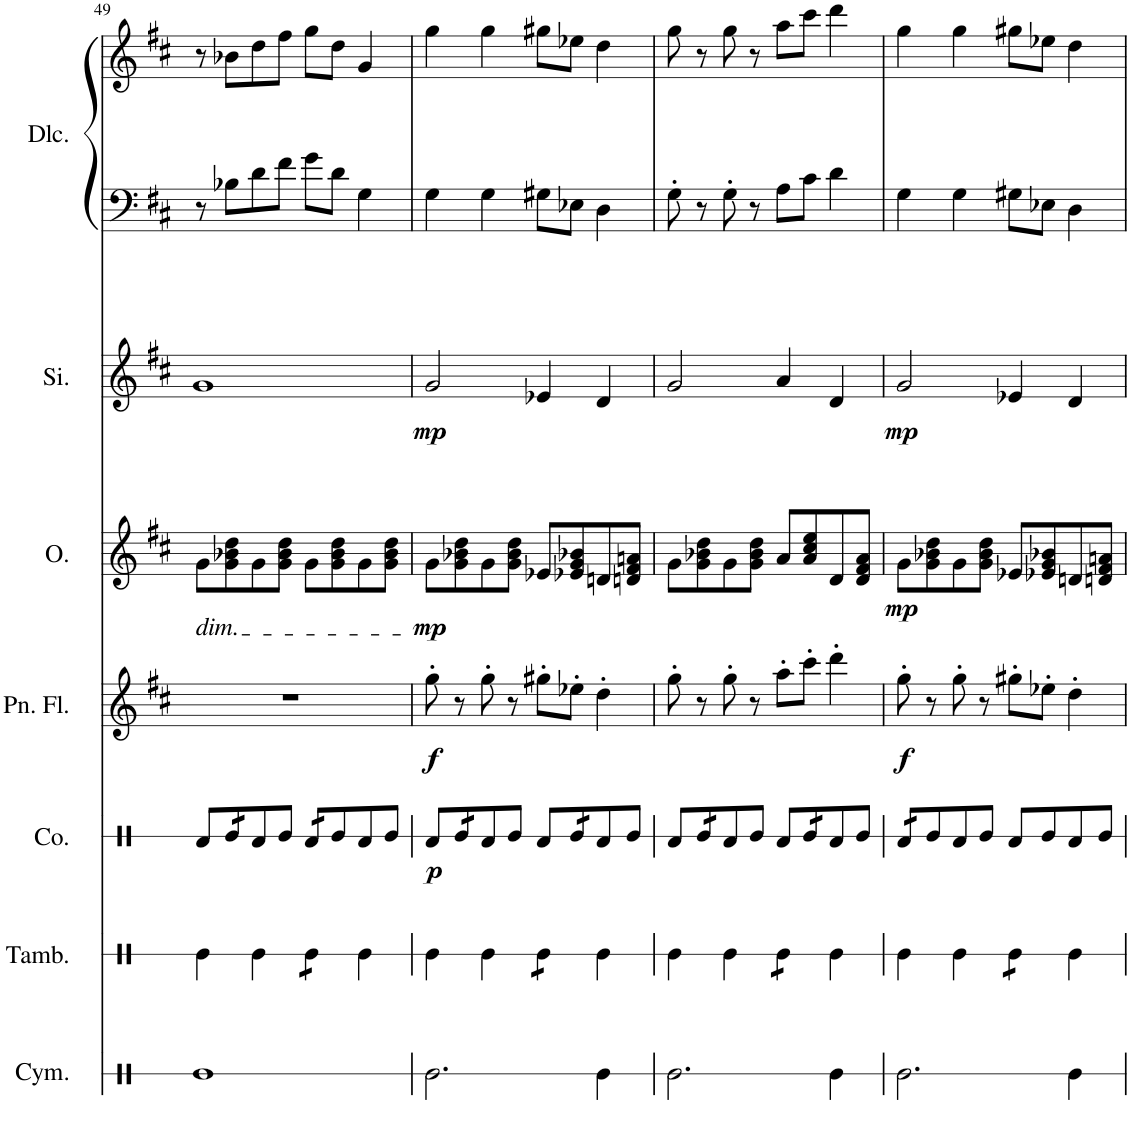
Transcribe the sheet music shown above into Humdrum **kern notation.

**kern	**kern	**kern	**dynam	**kern	**dynam	**kern	**dynam	**kern	**dynam	**kern	**kern
*part7	*part6	*part5	*part5	*part4	*part4	*part3	*part3	*part2	*part2	*part1	*part1
*staff8	*staff7	*staff6	*staff6	*staff5	*staff5	*staff4	*staff4	*staff3	*staff3	*staff2	*staff1
*I"Cymbals	*I"Tambourine	*I"Congas	*	*I"Pan Flute	*	*I"Oud	*	*I"Sitar	*	*I"Dulcimer	*
*I'Cym.	*I'Tamb.	*I'Co.	*	*I'Pn. Fl.	*	*I'O.	*	*I'Si.	*	*I'Dlc.	*
!!LO:PB:g=z
*clefX	*clefX	*clefX	*	*clefG2	*	*clefG2	*	*clefG2	*	*clefF4	*clefG2
*	*	*	*	*	*	*Trd7c12	*	*	*	*	*
*k[]	*k[]	*k[]	*	*k[f#c#]	*	*k[f#c#]	*	*k[f#c#]	*	*k[f#c#]	*k[f#c#]
*M4/4	*M4/4	*M4/4	*	*M4/4	*	*M4/4	*	*M4/4	*	*M4/4	*M4/4
=49	=49	=49	=49	=49	=49	=49	=49	=49	=49	=49	=49
!	!	!	!	!	!	!LO:TX:b:i:t=dim.	!	!	!	!	!
1Re	4Re\	8Rd/L	.	1r	.	8g\L	.	1g	.	8r	8r
*	*	*tremolo	*	*	*	*	*	*	*	*	*
.	.	16Re/	.	.	.	8g\ 8b-X\ 8dd\	.	.	.	8B-X\L	8b-X\L
.	.	16Re/	.	.	.	.	.	.	.	.	.
*	*	*Xtremolo	*	*	*	*	*	*	*	*	*
.	4Re\	8Rd/	.	.	.	8g\	.	.	.	8d\	8dd\
.	.	8Re/J	.	.	.	8g\ 8b-\ 8dd\J	.	.	.	8f#\J	8ff#\J
*	*tremolo	*	*	*	*	*	*	*	*	*	*
*	*	*tremolo	*	*	*	*	*	*	*	*	*
.	8Re\L	16Rd/LL	.	.	.	8g\L	.	.	.	8g\L	8gg\L
.	.	16Rd/	.	.	.	.	.	.	.	.	.
*	*	*Xtremolo	*	*	*	*	*	*	*	*	*
.	8Re\J	8Re/	.	.	.	8g\ 8b-\ 8dd\	.	.	.	8d\J	8dd\J
*	*Xtremolo	*	*	*	*	*	*	*	*	*	*
.	4Re\	8Rd/	.	.	.	8g\	.	.	.	4G\	4g/
.	.	8Re/J	.	.	.	8g\ 8b-\ 8dd\J	.	.	.	.	.
=50	=50	=50	=50	=50	=50	=50	=50	=50	=50	=50	=50
!	!	!	!LO:DY:b	!	!LO:DY:b	!	!LO:DY:b	!	!LO:DY:b	!	!
2.Re\	4Re\	8Rd/L	p	8gg'\	f	8g\L	mp	2g/	mp	4G\	4gg\
*	*	*tremolo	*	*	*	*	*	*	*	*	*
.	.	16Re/	.	8r	.	8g\ 8b-X\ 8dd\	.	.	.	.	.
.	.	16Re/	.	.	.	.	.	.	.	.	.
*	*	*Xtremolo	*	*	*	*	*	*	*	*	*
.	4Re\	8Rd/	.	8gg'\	.	8g\	.	.	.	4G\	4gg\
.	.	8Re/J	.	8r	.	8g\ 8b-\ 8dd\J	.	.	.	.	.
*	*tremolo	*	*	*	*	*	*	*	*	*	*
.	8Re\L	8Rd/L	.	8gg#X'\L	.	8e-X/L	.	4e-X/	.	8G#X\L	8gg#X\L
*	*	*tremolo	*	*	*	*	*	*	*	*	*
.	8Re\J	16Re/	.	8ee-X'\J	.	8e-X/ 8g/ 8b-X/	.	.	.	8E-X\J	8ee-X\J
*	*Xtremolo	*	*	*	*	*	*	*	*	*	*
.	.	16Re/	.	.	.	.	.	.	.	.	.
*	*	*Xtremolo	*	*	*	*	*	*	*	*	*
4Re\	4Re\	8Rd/	.	4dd'\	.	8dn/	.	4d/	.	4D\	4dd\
.	.	8Re/J	.	.	.	8dn/ 8f#/ 8an/J	.	.	.	.	.
=51	=51	=51	=51	=51	=51	=51	=51	=51	=51	=51	=51
2.Re\	4Re\	8Rd/L	.	8gg'\	.	8g\L	.	2g/	.	8G'\	8gg\
*	*	*tremolo	*	*	*	*	*	*	*	*	*
.	.	16Re/	.	8r	.	8g\ 8b-X\ 8dd\	.	.	.	8r	8r
.	.	16Re/	.	.	.	.	.	.	.	.	.
*	*	*Xtremolo	*	*	*	*	*	*	*	*	*
.	4Re\	8Rd/	.	8gg'\	.	8g\	.	.	.	8G'\	8gg\
.	.	8Re/J	.	8r	.	8g\ 8b-\ 8dd\J	.	.	.	8r	8r
*	*tremolo	*	*	*	*	*	*	*	*	*	*
.	8Re\L	8Rd/L	.	8aa'\L	.	8a/L	.	4a/	.	8A\L	8aa\L
*	*	*tremolo	*	*	*	*	*	*	*	*	*
.	8Re\J	16Re/	.	8ccc#'\J	.	8a/ 8cc#/ 8ee/	.	.	.	8c#\J	8ccc#\J
*	*Xtremolo	*	*	*	*	*	*	*	*	*	*
.	.	16Re/	.	.	.	.	.	.	.	.	.
*	*	*Xtremolo	*	*	*	*	*	*	*	*	*
4Re\	4Re\	8Rd/	.	4ddd'\	.	8d/	.	4d/	.	4d\	4ddd\
.	.	8Re/J	.	.	.	8d/ 8f#/ 8a/J	.	.	.	.	.
=52	=52	=52	=52	=52	=52	=52	=52	=52	=52	=52	=52
!	!	!	!	!	!LO:DY:b	!	!LO:DY:b	!	!LO:DY:b	!	!
*	*	*tremolo	*	*	*	*	*	*	*	*	*
2.Re\	4Re\	16Rd/LL	.	8gg'\	f	8g\L	mp	2g/	mp	4G\	4gg\
.	.	16Rd/	.	.	.	.	.	.	.	.	.
*	*	*Xtremolo	*	*	*	*	*	*	*	*	*
.	.	8Re/	.	8r	.	8g\ 8b-X\ 8dd\	.	.	.	.	.
.	4Re\	8Rd/	.	8gg'\	.	8g\	.	.	.	4G\	4gg\
.	.	8Re/J	.	8r	.	8g\ 8b-\ 8dd\J	.	.	.	.	.
*	*tremolo	*	*	*	*	*	*	*	*	*	*
.	8Re\L	8Rd/L	.	8gg#X'\L	.	8e-X/L	.	4e-X/	.	8G#X\L	8gg#X\L
.	8Re\J	8Re/	.	8ee-X'\J	.	8e-X/ 8g/ 8b-X/	.	.	.	8E-X\J	8ee-X\J
*	*Xtremolo	*	*	*	*	*	*	*	*	*	*
4Re\	4Re\	8Rd/	.	4dd'\	.	8dn/	.	4d/	.	4D\	4dd\
.	.	8Re/J	.	.	.	8dn/ 8f#/ 8an/J	.	.	.	.	.
=	=	=	=	=	=	=	=	=	=	=	=
*-	*-	*-	*-	*-	*-	*-	*-	*-	*-	*-	*-
